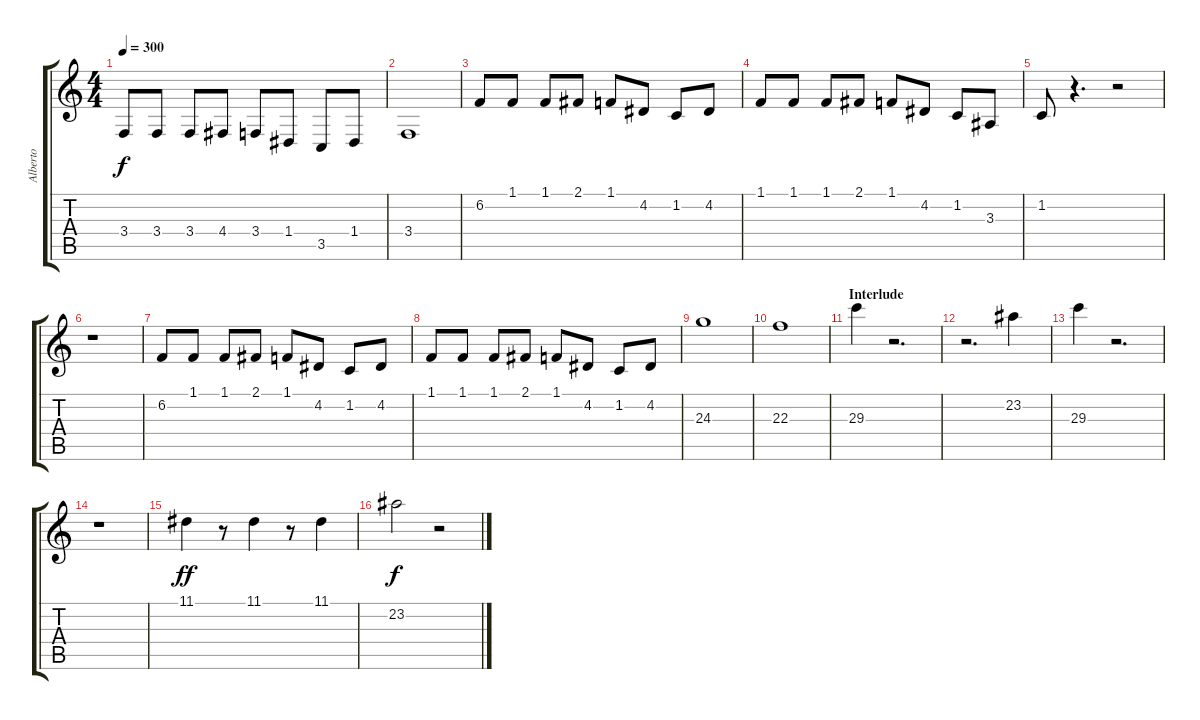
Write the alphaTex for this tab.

\track ("Alberto" "Alberto") {instrument trumpet}
\staff {score tabs}
\tuning (E4 B3 G3 D3 A2 E2) {hide}
\ts (4 4)
\tempo 300
\clef g2
\ks c
3.4.8{dy f} 3.4.8 3.4.8 4.4.8 3.4.8 1.4.8 3.5.8 1.4.8 |
3.4.1 |
6.2.8 1.1.8 1.1.8 2.1.8 1.1.8 4.2.8 1.2.8 4.2.8 |
1.1.8 1.1.8 1.1.8 2.1.8 1.1.8 4.2.8 1.2.8 3.3.8 |
1.2.8 r.4{d} r.2 |
r.1 |
6.2.8 1.1.8 1.1.8 2.1.8 1.1.8 4.2.8 1.2.8 4.2.8 |
1.1.8 1.1.8 1.1.8 2.1.8 1.1.8 4.2.8 1.2.8 4.2.8 |
24.3.1 |
22.3.1 |
\section ("" "Interlude")
29.3.4 r.2{d} |
r.2{d} 23.2.4 |
29.3.4 r.2{d} |
r.1 |
11.1.4{dy ff} r.8 11.1.4 r.8 11.1.4 |
23.2.2{dy f} r.2
